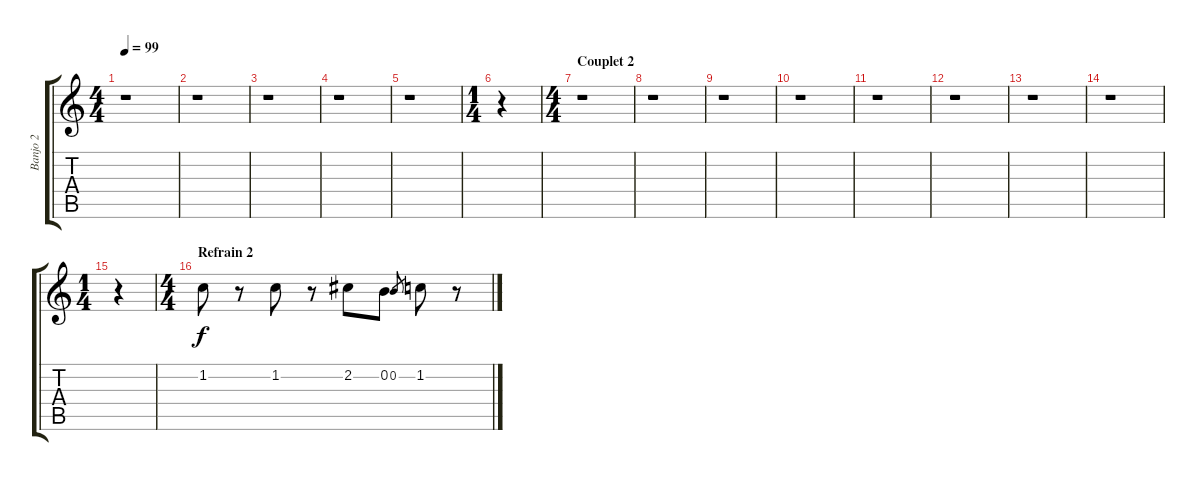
\track ("Banjo 2" "Banjo 2") {instrument banjo}
\staff {score tabs}
\tuning (E4 B3 G3 D3 A2 E2) {hide}
\displaytranspose 12
\ts (4 4)
\tempo 99
\clef g2
\ks c
r.1{dy f} |
r.1 |
r.1 |
r.1 |
r.1 |
\ts (1 4)
r.4 |
\ts (4 4)
\section ("" "Couplet 2")
r.1 |
r.1 |
r.1 |
r.1 |
r.1 |
r.1 |
r.1 |
r.1 |
\ts (1 4)
r.4 |
\ts (4 4)
\section ("" "Refrain 2")
1.2.8 r.8 1.2.8 r.8 2.2.8 0.2.8 0.2.8{gr} 1.2.8 r.8
